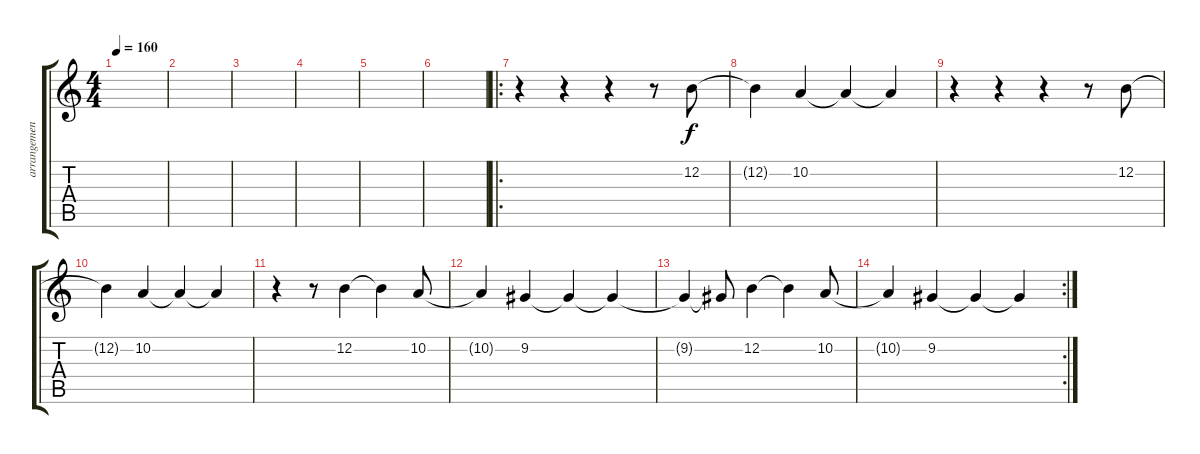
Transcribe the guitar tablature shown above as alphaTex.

\track ("arrangement" "arrangemen") {instrument musicbox}
\staff {score tabs}
\tuning (E4 B3 G3 D3 A2 E2) {hide}
\ts (4 4)
\tempo 160
\clef g2
\ks c
|
|
|
|
|
|
\ro
r.4 r.4 r.4 r.8 12.2.8 |
12.2{t}.4 10.2.4 10.2{t}.4 10.2{t}.4 |
r.4 r.4 r.4 r.8 12.2.8 |
12.2{t}.4 10.2.4 10.2{t}.4 10.2{t}.4 |
r.4 r.8 12.2.4 12.2{t}.4 10.2.8 |
10.2{t}.4 9.2.4 9.2{t}.4 9.2{t}.4 |
9.2{t}.4 9.2{t}.8 12.2.4 12.2{t}.4 10.2.8 |
\rc 2
10.2{t}.4 9.2.4 9.2{t}.4 9.2{t}.4
